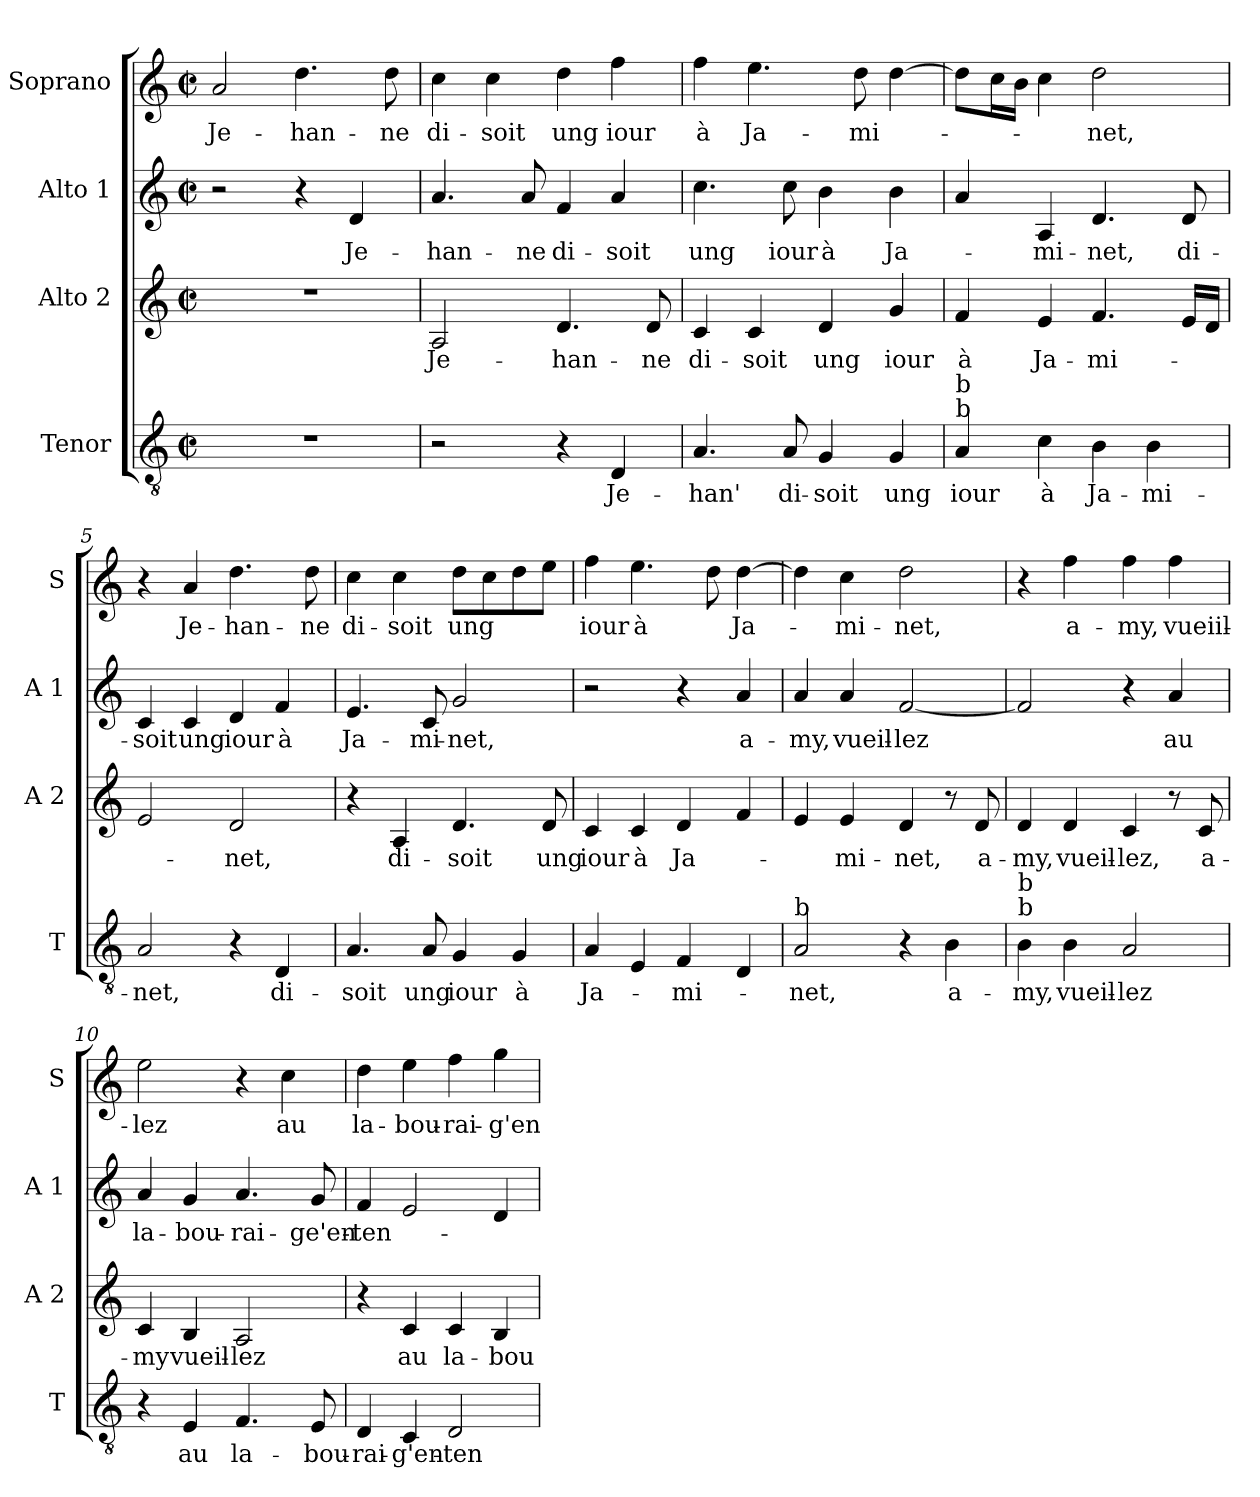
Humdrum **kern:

**kern	**text	**kern	**text	**kern	**text	**kern	**text
*part4	*part4	*part3	*part3	*part2	*part2	*part1	*part1
*staff4	*staff4	*staff3	*staff3	*staff2	*staff2	*staff1	*staff1
*I"Tenor	*	*I"Alto 2	*	*I"Alto 1	*	*I"Soprano	*
*I'T	*	*I'A 2	*	*I'A 1	*	*I'S	*
*clefGv2	*	*clefG2	*	*clefG2	*	*clefG2	*
*k[]	*	*k[]	*	*k[]	*	*k[]	*
*C:	*	*C:	*	*C:	*	*C:	*
*M2/2	*	*M2/2	*	*M2/2	*	*M2/2	*
*met(c|)	*	*met(c|)	*	*met(c|)	*	*met(c|)	*
=1	=1	=1	=1	=1	=1	=1	=1
!	!	!	!	!	!	!	!LO:LY:b
1r	.	1r	.	2r	.	2a/	Je-
!	!	!	!	!	!	!	!LO:LY:b
.	.	.	.	4r	.	4.dd\	-han-
!	!	!	!	!	!LO:LY:b	!	!
.	.	.	.	4d/	Je-	.	.
!	!	!	!	!	!	!	!LO:LY:b
.	.	.	.	.	.	8dd\	-ne
=2	=2	=2	=2	=2	=2	=2	=2
!	!	!	!LO:LY:b	!	!LO:LY:b	!	!LO:LY:b
2r	.	2A/	Je-	4.a/	-han-	4cc\	di-
!	!	!	!	!	!	!	!LO:LY:b
.	.	.	.	.	.	4cc\	-soit
!	!	!	!	!	!LO:LY:b	!	!
.	.	.	.	8a/	-ne	.	.
!	!	!	!LO:LY:b	!	!LO:LY:b	!	!LO:LY:b
4r	.	4.d/	-han-	4f/	di-	4dd\	ung
!	!LO:LY:b	!	!	!	!LO:LY:b	!	!LO:LY:b
4D/	Je-	.	.	4a/	-soit	4ff\	iour
!	!	!	!LO:LY:b	!	!	!	!
.	.	8d/	-ne	.	.	.	.
=3	=3	=3	=3	=3	=3	=3	=3
!	!LO:LY:b	!	!LO:LY:b	!	!LO:LY:b	!	!LO:LY:b
4.A/	-han'	4c/	di-	4.cc\	ung	4ff\	à
!	!	!	!LO:LY:b	!	!	!	!LO:LY:b
.	.	4c/	-soit	.	.	4.ee\	Ja-
!	!LO:LY:b	!	!	!	!LO:LY:b	!	!
8A/	di-	.	.	8cc\	iour	.	.
!	!LO:LY:b	!	!LO:LY:b	!	!LO:LY:b	!	!
4G/	-soit	4d/	ung	4b\	à	.	.
!	!	!	!	!	!	!	!LO:LY:b
.	.	.	.	.	.	8dd\	-mi-
!	!LO:LY:b	!	!LO:LY:b	!	!LO:LY:b	!	!
4G/	ung	4g/	iour	4b\	Ja-	[4dd\	.
=4	=4	=4	=4	=4	=4	=4	=4
!LO:TX:a:t=b	!	!	!	!	!	!	!
!LO:TX:a:t=b	!	!	!	!	!	!	!
!	!LO:LY:b	!	!LO:LY:b	!	!	!	!
4A/	iour	4f/	à	4a/	.	8dd\L]	.
.	.	.	.	.	.	16cc\L	.
.	.	.	.	.	.	16b\JJ	.
!	!LO:LY:b	!	!LO:LY:b	!	!LO:LY:b	!	!
4c\	à	4e/	Ja-	4A/	-mi-	4cc\	.
!	!LO:LY:b	!	!LO:LY:b	!	!LO:LY:b	!	!LO:LY:b
4B\	Ja-	4.f/	-mi-	4.d/	-net,	2dd\	-net,
!	!LO:LY:b	!	!	!	!	!	!
4B\	-mi-	.	.	.	.	.	.
!	!	!	!	!	!LO:LY:b	!	!
.	.	16e/LL	.	8d/	di-	.	.
.	.	16d/JJ	.	.	.	.	.
!!LO:LB:g=z
=5	=5	=5	=5	=5	=5	=5	=5
!	!LO:LY:b	!	!	!	!LO:LY:b	!	!
2A/	-net,	2e/	.	4c/	-soit	4r	.
!	!	!	!	!	!LO:LY:b	!	!LO:LY:b
.	.	.	.	4c/	ung	4a/	Je-
!	!	!	!LO:LY:b	!	!LO:LY:b	!	!LO:LY:b
4r	.	2d/	-net,	4d/	iour	4.dd\	-han-
!	!LO:LY:b	!	!	!	!LO:LY:b	!	!
4D/	di-	.	.	4f/	à	.	.
!	!	!	!	!	!	!	!LO:LY:b
.	.	.	.	.	.	8dd\	-ne
=6	=6	=6	=6	=6	=6	=6	=6
!	!LO:LY:b	!	!	!	!LO:LY:b	!	!LO:LY:b
4.A/	-soit	4r	.	4.e/	Ja-	4cc\	di-
!	!	!	!LO:LY:b	!	!	!	!LO:LY:b
.	.	4A/	di-	.	.	4cc\	-soit
!	!LO:LY:b	!	!	!	!LO:LY:b	!	!
8A/	ung	.	.	8c/	-mi-	.	.
!	!LO:LY:b	!	!LO:LY:b	!	!LO:LY:b	!	!LO:LY:b
4G/	iour	4.d/	-soit	2g/	-net,	8dd\L	ung
.	.	.	.	.	.	8cc\	.
!	!LO:LY:b	!	!	!	!	!	!
4G/	à	.	.	.	.	8dd\	.
!	!	!	!LO:LY:b	!	!	!	!
.	.	8d/	ung	.	.	8ee\J	.
=7	=7	=7	=7	=7	=7	=7	=7
!	!LO:LY:b	!	!LO:LY:b	!	!	!	!LO:LY:b
4A/	Ja-	4c/	iour	2r	.	4ff\	iour
!	!	!	!LO:LY:b	!	!	!	!LO:LY:b
4E/	.	4c/	à	.	.	4.ee\	à
!	!LO:LY:b	!	!LO:LY:b	!	!	!	!
4F/	-mi-	4d/	Ja-	4r	.	.	.
.	.	.	.	.	.	8dd\	.
!	!	!	!	!	!LO:LY:b	!	!LO:LY:b
4D/	.	4f/	.	4a/	a-	[4dd\	Ja-
=8	=8	=8	=8	=8	=8	=8	=8
!LO:TX:a:t=b	!	!	!	!	!	!	!
!	!LO:LY:b	!	!	!	!LO:LY:b	!	!
2A/	-net,	4e/	.	4a/	-my,	4dd\]	.
!	!	!	!LO:LY:b	!	!LO:LY:b	!	!LO:LY:b
.	.	4e/	-mi-	4a/	vueil-	4cc\	-mi-
!	!	!	!LO:LY:b	!	!LO:LY:b	!	!LO:LY:b
4r	.	4d/	-net,	[2f/	-lez	2dd\	-net,
!	!LO:LY:b	!	!	!	!	!	!
4B\	a-	8r	.	.	.	.	.
!	!	!	!LO:LY:b	!	!	!	!
.	.	8d/	a-	.	.	.	.
=9	=9	=9	=9	=9	=9	=9	=9
!LO:TX:a:t=b	!	!	!	!	!	!	!
!LO:TX:a:t=b	!	!	!	!	!	!	!
!	!LO:LY:b	!	!LO:LY:b	!	!	!	!
4B\	-my,	4d/	-my,	2f/]	.	4r	.
!	!LO:LY:b	!	!LO:LY:b	!	!	!	!LO:LY:b
4B\	vueil-	4d/	vueil-	.	.	4ff\	a-
!	!LO:LY:b	!	!LO:LY:b	!	!	!	!LO:LY:b
2A/	-lez	4c/	-lez,	4r	.	4ff\	-my,
!	!	!	!	!	!LO:LY:b	!	!LO:LY:b
.	.	8r	.	4a/	au	4ff\	vueiil-
!	!	!	!LO:LY:b	!	!	!	!
.	.	8c/	a-	.	.	.	.
!!LO:PB:g=z
=10	=10	=10	=10	=10	=10	=10	=10
!	!	!	!LO:LY:b	!	!LO:LY:b	!	!LO:LY:b
4r	.	4c/	-my	4a/	la-	2ee\	-lez
!	!LO:LY:b	!	!LO:LY:b	!	!LO:LY:b	!	!
4E/	au	4B/	vueil-	4g/	-bou-	.	.
!	!LO:LY:b	!	!LO:LY:b	!	!LO:LY:b	!	!
4.F/	la-	2A/	-lez	4.a/	-rai-	4r	.
!	!	!	!	!	!	!	!LO:LY:b
.	.	.	.	.	.	4cc\	au
!	!LO:LY:b	!	!	!	!LO:LY:b	!	!
8E/	-bou-	.	.	8g/	-ge'en-	.	.
=11	=11	=11	=11	=11	=11	=11	=11
!	!LO:LY:b	!	!	!	!LO:LY:b	!	!LO:LY:b
4D/	-rai-	4r	.	4f/	-ten-	4dd\	la-
!	!LO:LY:b	!	!LO:LY:b	!	!	!	!LO:LY:b
4C/	-g'en-	4c/	au	2e/	.	4ee\	-bou-
!	!LO:LY:b	!	!LO:LY:b	!	!	!	!LO:LY:b
2D/	-ten-	4c/	la-	.	.	4ff\	-rai-
!	!	!	!LO:LY:b	!	!	!	!LO:LY:b
.	.	4B/	-bou-	4d/	.	4gg\	-g'en-
=	=	=	=	=	=	=	=
*-	*-	*-	*-	*-	*-	*-	*-
